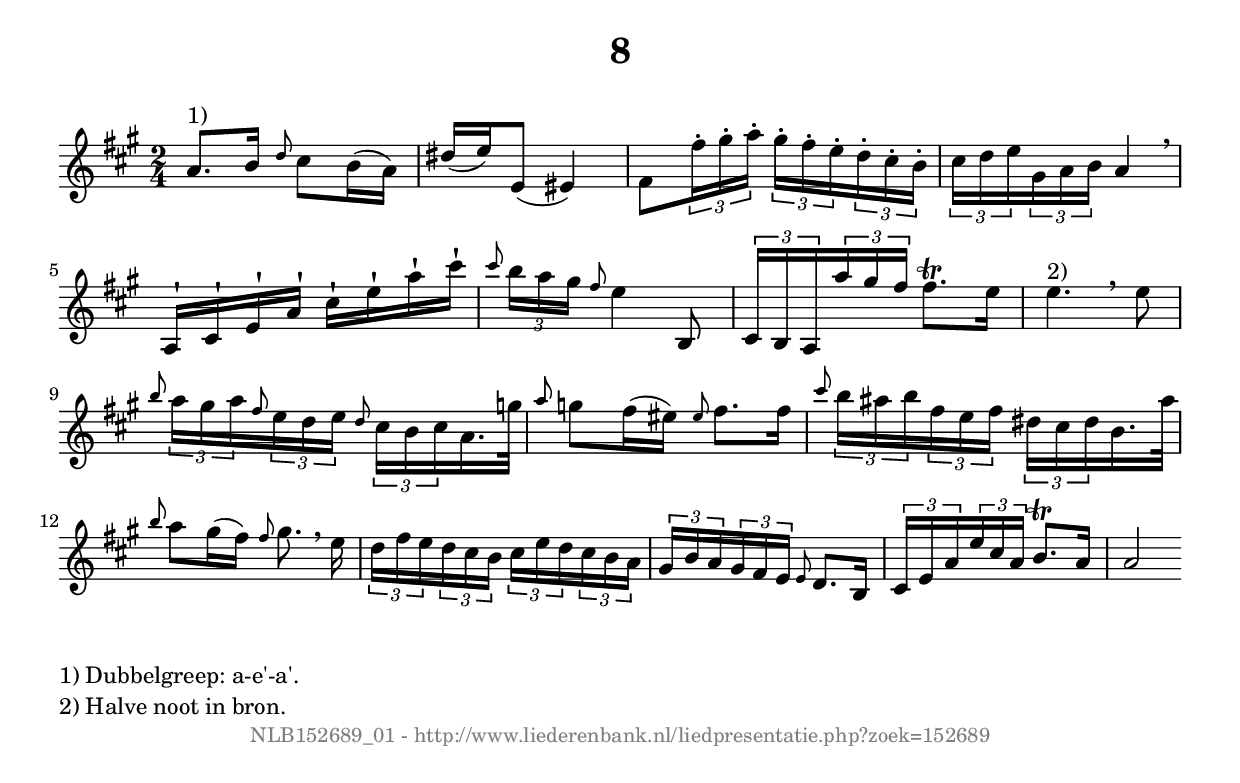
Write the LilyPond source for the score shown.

%
% produced by wce2krn 1.64 (7 June 2014)
%
\version"2.16"
#(append! paper-alist '(("long" . (cons (* 210 mm) (* 2000 mm)))))
#(set-default-paper-size "long")
sb = {\breathe}
mBreak = {\breathe }
bBreak = {\breathe }
x = {\once\override NoteHead #'style = #'cross }
gl=\glissando
itime={\override Staff.TimeSignature #'stencil = ##f }
ficta = {\once\set suggestAccidentals = ##t}
fine = {\once\override Score.RehearsalMark #'self-alignment-X = #1 \mark \markup {\italic{Fine}}}
dc = {\once\override Score.RehearsalMark #'self-alignment-X = #1 \mark \markup {\italic{D.C.}}}
dcf = {\once\override Score.RehearsalMark #'self-alignment-X = #1 \mark \markup {\italic{D.C. al Fine}}}
dcc = {\once\override Score.RehearsalMark #'self-alignment-X = #1 \mark \markup {\italic{D.C. al Coda}}}
ds = {\once\override Score.RehearsalMark #'self-alignment-X = #1 \mark \markup {\italic{D.S.}}}
dsf = {\once\override Score.RehearsalMark #'self-alignment-X = #1 \mark \markup {\italic{D.S. al Fine}}}
dsc = {\once\override Score.RehearsalMark #'self-alignment-X = #1 \mark \markup {\italic{D.S. al Coda}}}
pv = {\set Score.repeatCommands = #'((volta "1"))}
sv = {\set Score.repeatCommands = #'((volta "2"))}
tv = {\set Score.repeatCommands = #'((volta "3"))}
qv = {\set Score.repeatCommands = #'((volta "4"))}
xv = {\set Score.repeatCommands = #'((volta #f))}
\header{ tagline = ""
title = "8"
}
\score {{
\key a \major
\relative g'
{
\set melismaBusyProperties = #'()
\time 2/4
\tempo 4=120
\override Score.MetronomeMark #'transparent = ##t
\override Score.RehearsalMark #'break-visibility = #(vector #t #t #f)
a8.^"1)" b16 \grace { d8 } cis b16( a) dis( e) e,8( eis4) fis8 \times 2/3 { fis'16^\staccato gis^\staccato a^\staccato } \times 2/3 { gis^\staccato fis^\staccato e^\staccato } \times 2/3 { d^\staccato cis^\staccato b^\staccato } \times 2/3 { cis d e } \times 2/3 { gis, a b } a4 \sb a,16^\staccatissimo cis^\staccatissimo e^\staccatissimo a^\staccatissimo cis^\staccatissimo e^\staccatissimo a^\staccatissimo cis^\staccatissimo \grace { cis8 } \times 2/3 { b16 a gis } \grace { fis8 } e4 b,8 \times 2/3 { cis16 b a } \times 2/3 { a'' gis fis } fis8.^\trill e16 e4.^"2)" \bar ":|:" \bBreak
e8 \grace { b' } \times 2/3 { a16 gis a } \grace { fis8 } \times 2/3 { e16 d e } \grace { d8 } \times 2/3 { cis16 b cis } a16. g'32 \grace { a8 } g fis16( eis) \grace { eis8 } fis8. fis16 \grace { cis'8 } \times 2/3 { b16 ais b } \times 2/3 { fis16 e fis } \times 2/3 { dis cis dis } b16. ais'32 \grace { b8 } a gis16( fis) \grace { fis8 } gis8. \sb e16 \times 2/3 { d fis e } \times 2/3 { d cis b } \times 2/3 { cis e d } \times 2/3 { cis b a } \times 2/3 { gis b a } \times 2/3 { gis fis e } \grace { e8 } d8. b16 \times 2/3 { cis e a } \times 2/3 { e' cis a } b8.^\trill a16 a2 \bar ":|"
 }}
 \midi { }
 \layout {
            indent = 0.0\cm
}
}
\markup { \wordwrap-string #" 
1) Dubbelgreep: a-e'-a'.

2) Halve noot in bron.
"}
\markup { \vspace #0 } \markup { \with-color #grey \fill-line { \center-column { \smaller "NLB152689_01 - http://www.liederenbank.nl/liedpresentatie.php?zoek=152689" } } }
